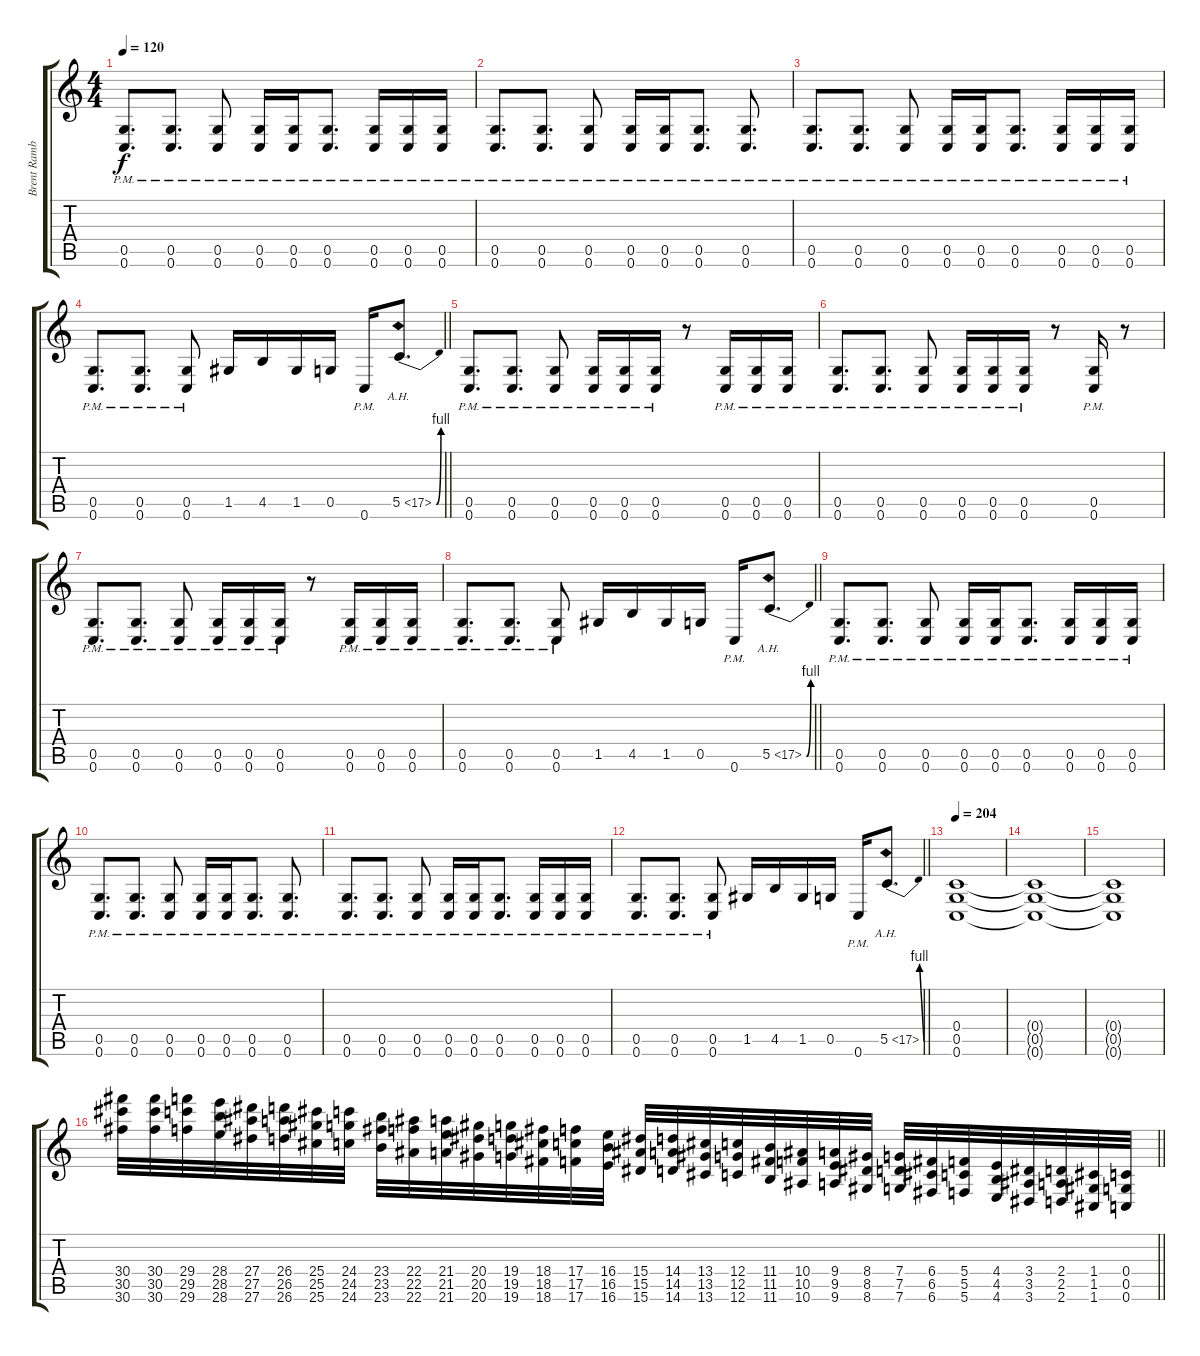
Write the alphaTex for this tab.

\track ("Brent Rambler" "Brent Ramb") {instrument distortionguitar}
\staff {score tabs}
\tuning (D4 A3 F3 C3 G2 C2) {hide}
\ts (4 4)
\tempo 120
\clef g2
\ks c
(0.5{pm} 0.6{pm}).8{d dy f} (0.5{pm} 0.6{pm}).8{d} (0.5{pm} 0.6{pm}).8 (0.5{pm} 0.6{pm}).16 (0.5{pm} 0.6{pm}).16 (0.5{pm} 0.6{pm}).8{d} (0.5{pm} 0.6{pm}).16 (0.5{pm} 0.6{pm}).16 (0.5{pm} 0.6{pm}).16 |
(0.5{pm} 0.6{pm}).8{d} (0.5{pm} 0.6{pm}).8{d} (0.5{pm} 0.6{pm}).8 (0.5{pm} 0.6{pm}).16 (0.5{pm} 0.6{pm}).16 (0.5{pm} 0.6{pm}).8{d} (0.5{pm} 0.6{pm}).8{d} |
(0.5{pm} 0.6{pm}).8{d} (0.5{pm} 0.6{pm}).8{d} (0.5{pm} 0.6{pm}).8 (0.5{pm} 0.6{pm}).16 (0.5{pm} 0.6{pm}).16 (0.5{pm} 0.6{pm}).8{d} (0.5{pm} 0.6{pm}).16 (0.5{pm} 0.6{pm}).16 (0.5{pm} 0.6{pm}).16 |
\barLineRight lightlight
(0.5{pm} 0.6{pm}).8{d} (0.5{pm} 0.6{pm}).8{d} (0.5{pm} 0.6{pm}).8 1.5.16 4.5.16 1.5.16 0.5.16 0.6{pm}.16 5.5{be (bend 0 0 60 4) ah 12}.8{d} |
\section ("" "")
(0.5{pm} 0.6{pm}).8{d} (0.5{pm} 0.6{pm}).8{d} (0.5{pm} 0.6{pm}).8 (0.5{pm} 0.6{pm}).16 (0.5{pm} 0.6{pm}).16 (0.5{pm} 0.6{pm}).16 r.8 (0.5{pm} 0.6{pm}).16 (0.5{pm} 0.6{pm}).16 (0.5{pm} 0.6{pm}).16 |
(0.5{pm} 0.6{pm}).8{d} (0.5{pm} 0.6{pm}).8{d} (0.5{pm} 0.6{pm}).8 (0.5{pm} 0.6{pm}).16 (0.5{pm} 0.6{pm}).16 (0.5{pm} 0.6{pm}).16 r.8 (0.5{pm} 0.6{pm}).16 r.8 |
(0.5{pm} 0.6{pm}).8{d} (0.5{pm} 0.6{pm}).8{d} (0.5{pm} 0.6{pm}).8 (0.5{pm} 0.6{pm}).16 (0.5{pm} 0.6{pm}).16 (0.5{pm} 0.6{pm}).16 r.8 (0.5{pm} 0.6{pm}).16 (0.5{pm} 0.6{pm}).16 (0.5{pm} 0.6{pm}).16 |
\barLineRight lightlight
(0.5{pm} 0.6{pm}).8{d} (0.5{pm} 0.6{pm}).8{d} (0.5{pm} 0.6{pm}).8 1.5.16 4.5.16 1.5.16 0.5.16 0.6{pm}.16 5.5{be (bend 0 0 60 4) ah 12}.8{d} |
\section ("" "")
(0.5{pm} 0.6{pm}).8{d} (0.5{pm} 0.6{pm}).8{d} (0.5{pm} 0.6{pm}).8 (0.5{pm} 0.6{pm}).16 (0.5{pm} 0.6{pm}).16 (0.5{pm} 0.6{pm}).8{d} (0.5{pm} 0.6{pm}).16 (0.5{pm} 0.6{pm}).16 (0.5{pm} 0.6{pm}).16 |
(0.5{pm} 0.6{pm}).8{d} (0.5{pm} 0.6{pm}).8{d} (0.5{pm} 0.6{pm}).8 (0.5{pm} 0.6{pm}).16 (0.5{pm} 0.6{pm}).16 (0.5{pm} 0.6{pm}).8{d} (0.5{pm} 0.6{pm}).8{d} |
(0.5{pm} 0.6{pm}).8{d} (0.5{pm} 0.6{pm}).8{d} (0.5{pm} 0.6{pm}).8 (0.5{pm} 0.6{pm}).16 (0.5{pm} 0.6{pm}).16 (0.5{pm} 0.6{pm}).8{d} (0.5{pm} 0.6{pm}).16 (0.5{pm} 0.6{pm}).16 (0.5{pm} 0.6{pm}).16 |
\barLineRight lightlight
(0.5{pm} 0.6{pm}).8{d} (0.5{pm} 0.6{pm}).8{d} (0.5{pm} 0.6{pm}).8 1.5.16 4.5.16 1.5.16 0.5.16 0.6{pm}.16 5.5{be (bend 0 0 60 4) ah 12}.8{d} |
\section ("" "")
\tempo 204
(0.4 0.5 0.6).1 |
(0.4{t} 0.5{t} 0.6{t}).1 |
(0.4{t} 0.5{t} 0.6{t}).1 |
\barLineRight lightlight
(30.4 30.5 30.6).32{instrument guitarfretnoise} (30.4 30.5 30.6).32 (29.4 29.5 29.6).32 (28.4 28.5 28.6).32 (27.4 27.5 27.6).32 (26.4 26.5 26.6).32 (25.4 25.5 25.6).32 (24.4 24.5 24.6).32 (23.4 23.5 23.6).32 (22.4 22.5 22.6).32 (21.4 21.5 21.6).32 (20.4 20.5 20.6).32 (19.4 19.5 19.6).32 (18.4 18.5 18.6).32 (17.4 17.5 17.6).32 (16.4 16.5 16.6).32 (15.4 15.5 15.6).32 (14.4 14.5 14.6).32 (13.4 13.5 13.6).32 (12.4 12.5 12.6).32 (11.4 11.5 11.6).32 (10.4 10.5 10.6).32 (9.4 9.5 9.6).32 (8.4 8.5 8.6).32 (7.4 7.5 7.6).32 (6.4 6.5 6.6).32 (5.4 5.5 5.6).32 (4.4 4.5 4.6).32 (3.4 3.5 3.6).32 (2.4 2.5 2.6).32 (1.4 1.5 1.6).32 (0.4 0.5 0.6).32
